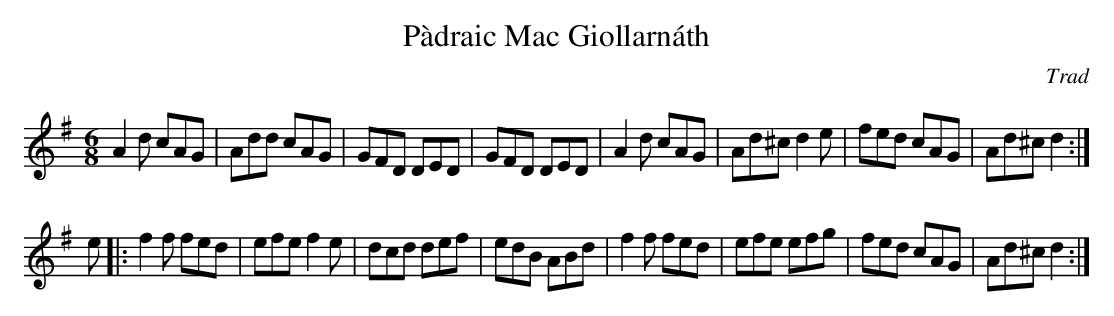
X:1
T:Pàdraic Mac Giollarnáth
C:Trad
M:6/8
K:DMix
L:1/8
A2d cAG|Add cAG|GFD DED|GFD DED|A2d cAG|Ad^c d2e|fed cAG|Ad^c d2 :|
e|: f2f fed|efe f2e|dcd def|edB ABd|f2f fed|efe efg|fed cAG|Ad^c d2 :|
